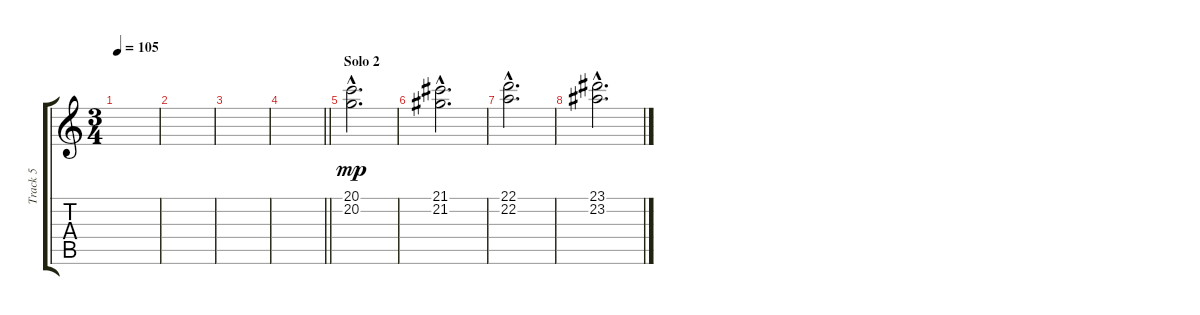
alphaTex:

\track ("Track 5" "Track 5") {instrument tremolostrings}
\staff {score tabs}
\tuning (E4 B3 G3 D3 A2 E2) {hide}
\ts (3 4)
\tempo 105
\clef g2
\ks c
|
|
|
\barLineRight lightlight
|
\section ("" "Solo 2")
(20.1{hac} 20.2{hac}).2{d dy mp volume 13 instrument tremolostrings} |
(21.1{hac} 21.2{hac}).2{d} |
(22.1{hac} 22.2{hac}).2{d} |
(23.1{hac} 23.2{hac}).2{d}
